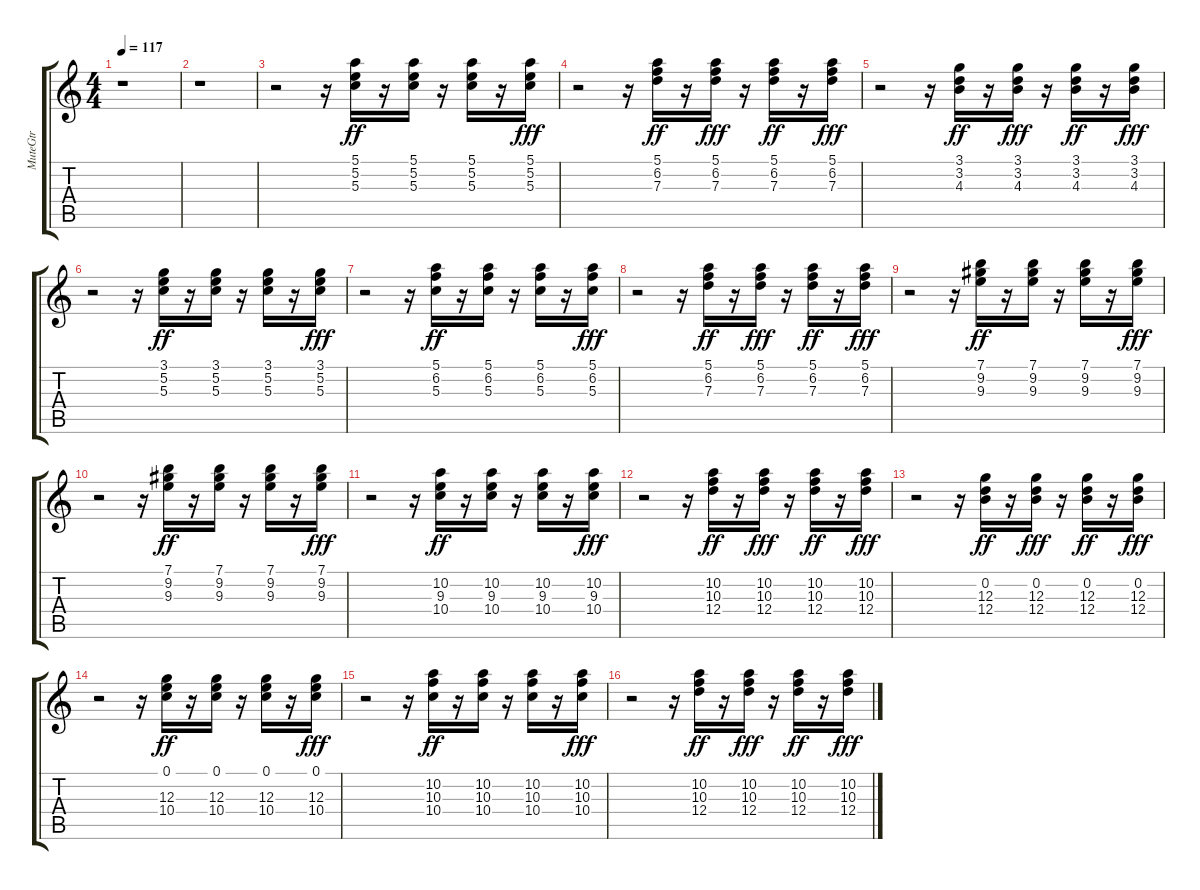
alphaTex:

\track ("MuteGtr" "MuteGtr") {instrument electricguitarmuted}
\staff {score tabs}
\tuning (E4 B3 G3 D3 A2 E2) {hide}
\ts (4 4)
\tempo 117
\clef g2
\ks c
r.1{dy ff} |
r.1 |
r.2 r.16 (5.1 5.2 5.3).16 r.16 (5.1 5.2 5.3).16 r.16 (5.1 5.2 5.3).16 r.16 (5.1 5.2 5.3).16{dy fff} |
r.2 r.16 (5.1 6.2 7.3).16{dy ff} r.16 (5.1 6.2 7.3).16{dy fff} r.16 (5.1 6.2 7.3).16{dy ff} r.16 (5.1 6.2 7.3).16{dy fff} |
r.2 r.16 (3.1 3.2 4.3).16{dy ff} r.16 (3.1 3.2 4.3).16{dy fff} r.16 (3.1 3.2 4.3).16{dy ff} r.16 (3.1 3.2 4.3).16{dy fff} |
r.2 r.16 (3.1 5.2 5.3).16{dy ff} r.16 (3.1 5.2 5.3).16 r.16 (3.1 5.2 5.3).16 r.16 (3.1 5.2 5.3).16{dy fff} |
r.2 r.16 (5.1 6.2 5.3).16{dy ff} r.16 (5.1 6.2 5.3).16 r.16 (5.1 6.2 5.3).16 r.16 (5.1 6.2 5.3).16{dy fff} |
r.2 r.16 (5.1 6.2 7.3).16{dy ff} r.16 (5.1 6.2 7.3).16{dy fff} r.16 (5.1 6.2 7.3).16{dy ff} r.16 (5.1 6.2 7.3).16{dy fff} |
r.2 r.16 (7.1 9.2 9.3).16{dy ff} r.16 (7.1 9.2 9.3).16 r.16 (7.1 9.2 9.3).16 r.16 (7.1 9.2 9.3).16{dy fff} |
r.2 r.16 (7.1 9.2 9.3).16{dy ff} r.16 (7.1 9.2 9.3).16 r.16 (7.1 9.2 9.3).16 r.16 (7.1 9.2 9.3).16{dy fff} |
r.2 r.16 (10.2 9.3 10.4).16{dy ff} r.16 (10.2 9.3 10.4).16 r.16 (10.2 9.3 10.4).16 r.16 (10.2 9.3 10.4).16{dy fff} |
r.2 r.16 (10.2 10.3 12.4).16{dy ff} r.16 (10.2 10.3 12.4).16{dy fff} r.16 (10.2 10.3 12.4).16{dy ff} r.16 (10.2 10.3 12.4).16{dy fff} |
r.2 r.16 (0.2 12.3 12.4).16{dy ff} r.16 (0.2 12.3 12.4).16{dy fff} r.16 (0.2 12.3 12.4).16{dy ff} r.16 (0.2 12.3 12.4).16{dy fff} |
r.2 r.16 (0.1 12.3 10.4).16{dy ff} r.16 (0.1 12.3 10.4).16 r.16 (0.1 12.3 10.4).16 r.16 (0.1 12.3 10.4).16{dy fff} |
r.2 r.16 (10.2 10.3 10.4).16{dy ff} r.16 (10.2 10.3 10.4).16 r.16 (10.2 10.3 10.4).16 r.16 (10.2 10.3 10.4).16{dy fff} |
r.2 r.16 (10.2 10.3 12.4).16{dy ff} r.16 (10.2 10.3 12.4).16{dy fff} r.16 (10.2 10.3 12.4).16{dy ff} r.16 (10.2 10.3 12.4).16{dy fff}
